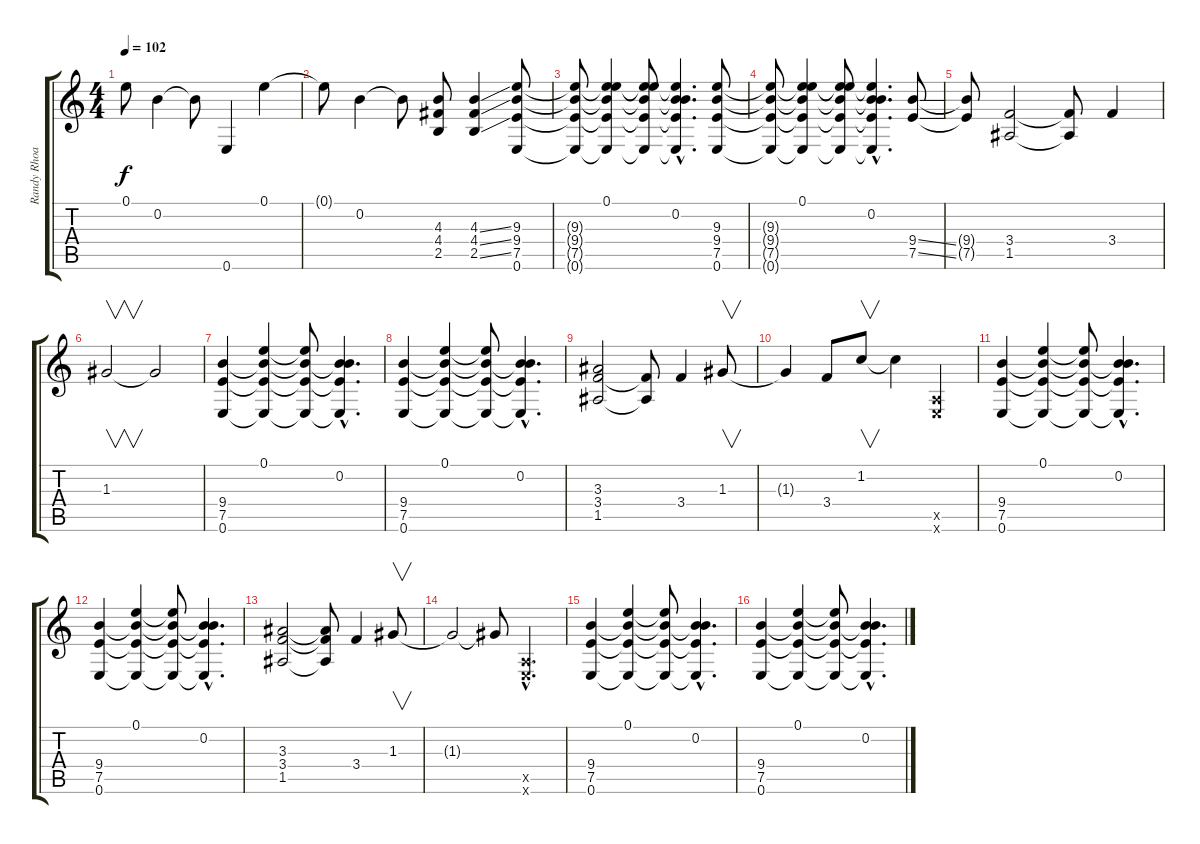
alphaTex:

\track ("Randy Rhoads" "Randy Rhoa") {instrument acousticguitarsteel}
\staff {score tabs}
\tuning (E4 B3 G3 D3 A2 E2) {hide}
\ts (4 4)
\tempo 102
\clef g2
\ks c
0.1{t}.8{dy f} 0.2.4 0.2{t}.8 0.6.4 0.1.4 |
0.1{t}.8 0.2.4 0.2{t}.8 (4.3 4.4 2.5).8{instrument distortionguitar} (4.3{ss} 4.4{ss} 2.5{ss}).4 (9.3 9.4 7.5 0.6).8 |
(9.3{t} 9.4{t} 7.5{t} 0.6{t}).8 (0.1 9.3{t} 9.4{t} 7.5{t} 0.6{t}).4 (0.1{t} 9.3{t} 9.4{t} 7.5{t} 0.6{t}).8 (0.2{hac} 9.3{hac t} 9.4{hac t} 7.5{hac t} 0.6{hac t}).4{d} (9.3 9.4 7.5 0.6).8 |
(9.3{t} 9.4{t} 7.5{t} 0.6{t}).8 (0.1 9.3{t} 9.4{t} 7.5{t} 0.6{t}).4 (0.1{t} 9.3{t} 9.4{t} 7.5{t} 0.6{t}).8 (0.2{hac} 9.3{hac t} 9.4{hac t} 7.5{hac t} 0.6{hac t}).4{d} (9.4{ss} 7.5{ss}).8 |
(9.4{t} 7.5{t}).8 (3.4 1.5).2 (3.4{t} 1.5{t}).8 3.4.4 |
1.3.2{v} 1.3{t}.2 |
(9.4 7.5 0.6).4 (0.1 9.4{t} 7.5{t} 0.6{t}).4 (0.1{t} 9.4{t} 7.5{t} 0.6{t}).8 (0.2{hac} 9.4{hac t} 7.5{hac t} 0.6{hac t}).4{d} |
(9.4 7.5 0.6).4 (0.1 9.4{t} 7.5{t} 0.6{t}).4 (0.1{t} 9.4{t} 7.5{t} 0.6{t}).8 (0.2{hac} 9.4{hac t} 7.5{hac t} 0.6{hac t}).4{d} |
(3.3 3.4 1.5).2 (3.4{t} 1.5{t}).8 3.4.4 1.3.8{v} |
1.3{t}.4 3.4.8 1.2.8{v} 1.2{t}.4 (0.5{x} 0.6{x}).4 |
(9.4 7.5 0.6).4 (0.1 9.4{t} 7.5{t} 0.6{t}).4 (0.1{t} 9.4{t} 7.5{t} 0.6{t}).8 (0.2{hac} 9.4{hac t} 7.5{hac t} 0.6{hac t}).4{d} |
(9.4 7.5 0.6).4 (0.1 9.4{t} 7.5{t} 0.6{t}).4 (0.1{t} 9.4{t} 7.5{t} 0.6{t}).8 (0.2{hac} 9.4{hac t} 7.5{hac t} 0.6{hac t}).4{d} |
(3.3 3.4 1.5).2 (3.3{t} 3.4{t} 1.5{t}).8 3.4.4 1.3.8{v} |
1.3{t}.2 1.3{t}.8 (0.5{hac x} 0.6{hac x}).4{d} |
(9.4 7.5 0.6).4 (0.1 9.4{t} 7.5{t} 0.6{t}).4 (0.1{t} 9.4{t} 7.5{t} 0.6{t}).8 (0.2{hac} 9.4{hac t} 7.5{hac t} 0.6{hac t}).4{d} |
(9.4 7.5 0.6).4 (0.1 9.4{t} 7.5{t} 0.6{t}).4 (0.1{t} 9.4{t} 7.5{t} 0.6{t}).8 (0.2{hac} 9.4{hac t} 7.5{hac t} 0.6{hac t}).4{d}
